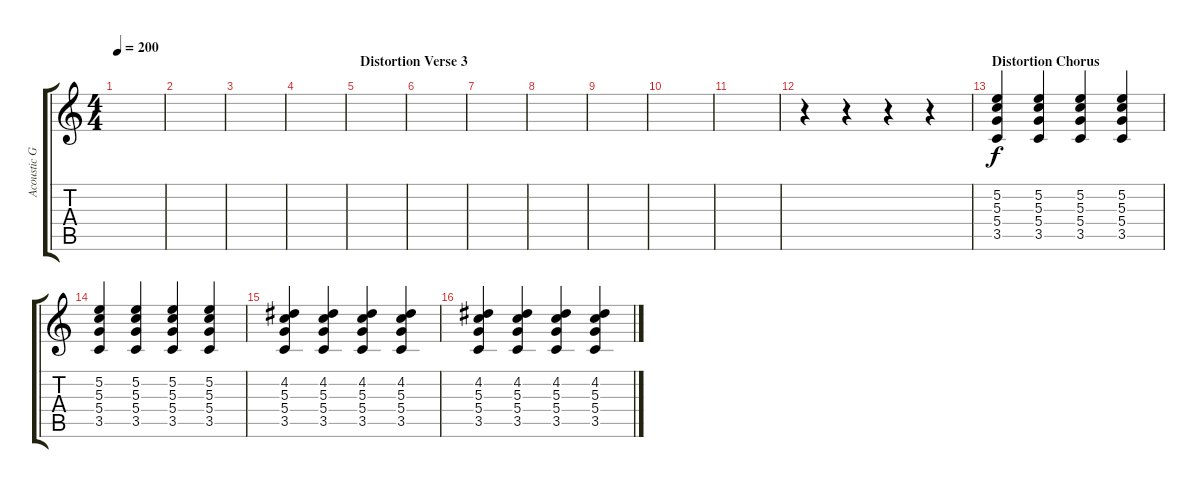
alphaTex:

\track ("Acoustic Guitar (Billie Joe)" "Acoustic G") {instrument acousticguitarsteel}
\staff {score tabs}
\tuning (E4 B3 G3 D3 A2 E2) {hide}
\ts (4 4)
\tempo 200
\clef g2
\ks c
|
|
|
|
\section ("" "Distortion Verse 3")
|
|
|
|
|
|
|
r.4 r.4 r.4 r.4 |
\section ("" "Distortion Chorus")
(5.2 5.3 5.4 3.5).4 (5.2 5.3 5.4 3.5).4 (5.2 5.3 5.4 3.5).4 (5.2 5.3 5.4 3.5).4 |
(5.2 5.3 5.4 3.5).4 (5.2 5.3 5.4 3.5).4 (5.2 5.3 5.4 3.5).4 (5.2 5.3 5.4 3.5).4 |
(4.2 5.3 5.4 3.5).4 (4.2 5.3 5.4 3.5).4 (4.2 5.3 5.4 3.5).4 (4.2 5.3 5.4 3.5).4 |
(4.2 5.3 5.4 3.5).4 (4.2 5.3 5.4 3.5).4 (4.2 5.3 5.4 3.5).4 (4.2 5.3 5.4 3.5).4
